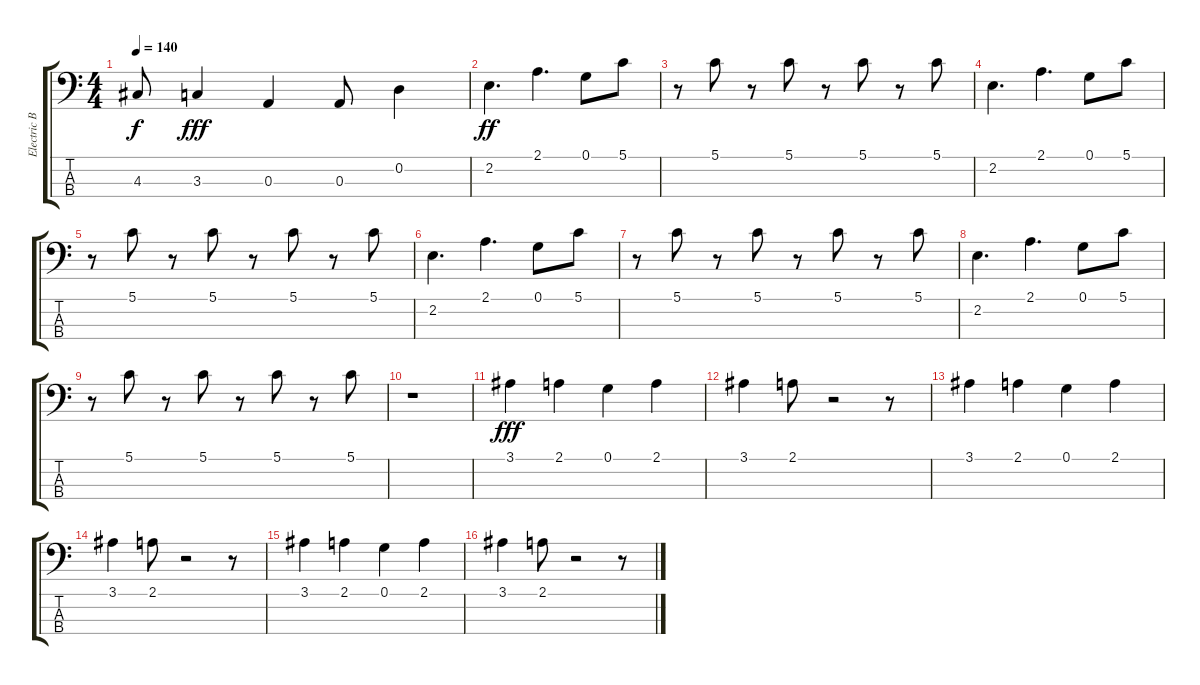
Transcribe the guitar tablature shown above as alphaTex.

\track ("Electric Bass (pick)" "Electric B") {instrument electricbasspick}
\staff {score tabs}
\tuning (G2 D2 A1 E1) {hide}
\ts (4 4)
\tempo 140
\clef f4
\ks c
4.3{t}.8{dy f} 3.3.4{dy fff} 0.3.4 0.3.8 0.2.4 |
2.2.4{d dy ff} 2.1.4{d} 0.1.8 5.1.8 |
r.8 5.1.8 r.8 5.1.8 r.8 5.1.8 r.8 5.1.8 |
2.2.4{d} 2.1.4{d} 0.1.8 5.1.8 |
r.8 5.1.8 r.8 5.1.8 r.8 5.1.8 r.8 5.1.8 |
2.2.4{d} 2.1.4{d} 0.1.8 5.1.8 |
r.8 5.1.8 r.8 5.1.8 r.8 5.1.8 r.8 5.1.8 |
2.2.4{d} 2.1.4{d} 0.1.8 5.1.8 |
r.8 5.1.8 r.8 5.1.8 r.8 5.1.8 r.8 5.1.8 |
r.1 |
3.1.4{dy fff} 2.1.4 0.1.4 2.1.4 |
3.1.4 2.1.8 r.2 r.8 |
3.1.4 2.1.4 0.1.4 2.1.4 |
3.1.4 2.1.8 r.2 r.8 |
3.1.4 2.1.4 0.1.4 2.1.4 |
3.1.4 2.1.8 r.2 r.8
